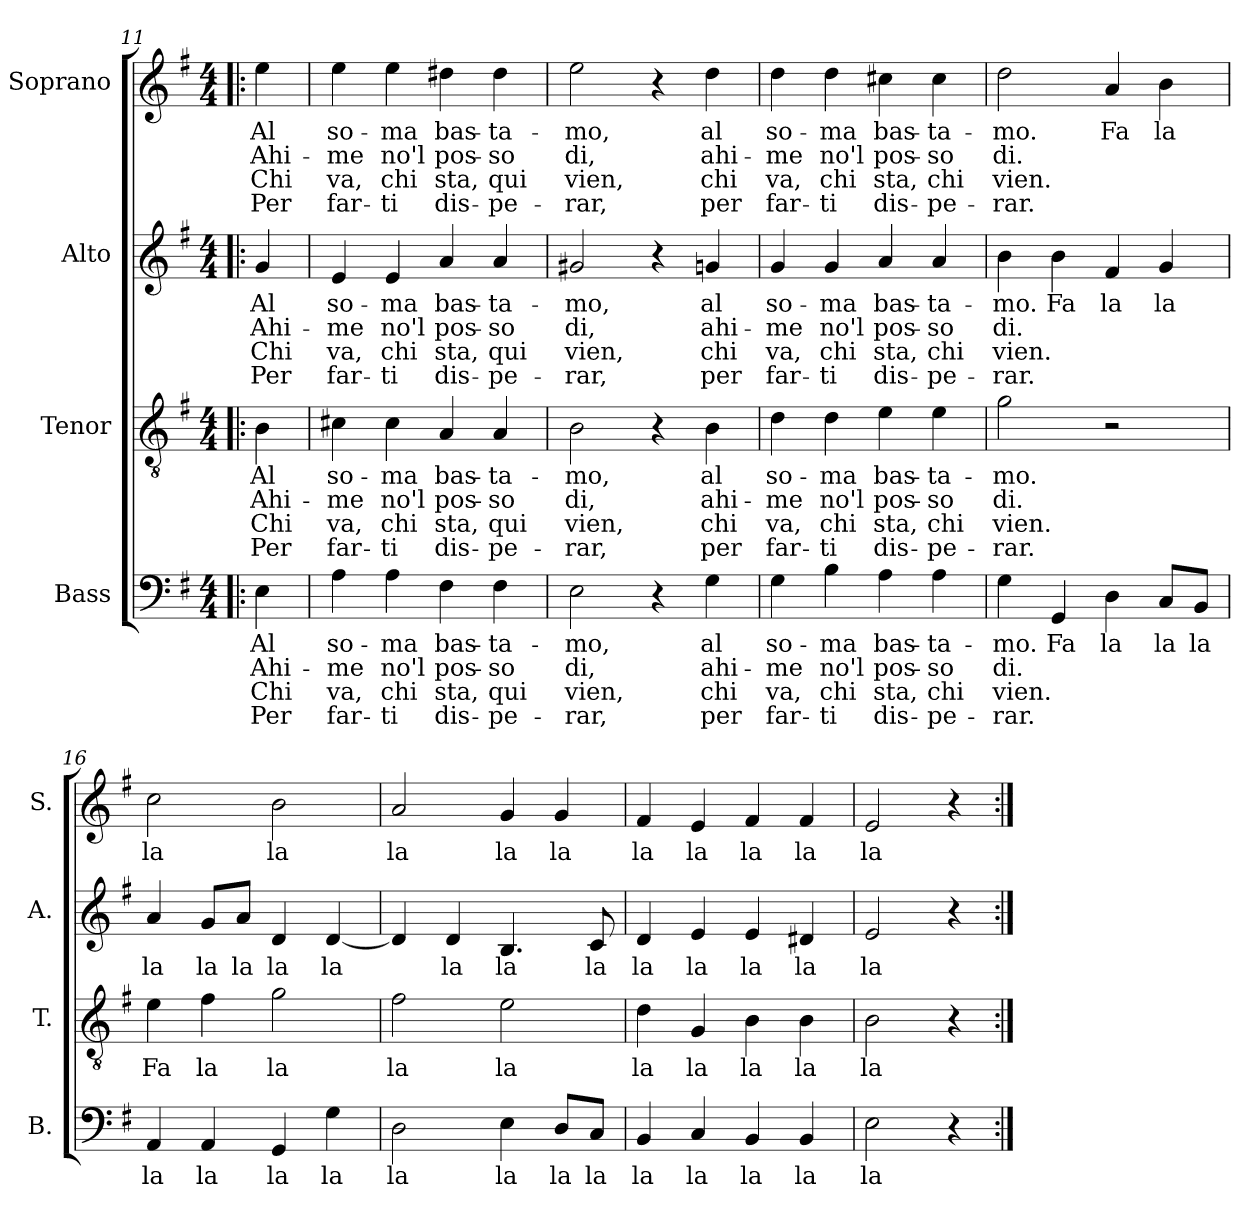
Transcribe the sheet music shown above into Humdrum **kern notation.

**kern	**text	**text	**text	**text	**kern	**text	**text	**text	**text	**kern	**text	**text	**text	**text	**kern	**text	**text	**text	**text
*part4	*part4	*part4	*part4	*part4	*part3	*part3	*part3	*part3	*part3	*part2	*part2	*part2	*part2	*part2	*part1	*part1	*part1	*part1	*part1
*staff4	*staff4	*staff4	*staff4	*staff4	*staff3	*staff3	*staff3	*staff3	*staff3	*staff2	*staff2	*staff2	*staff2	*staff2	*staff1	*staff1	*staff1	*staff1	*staff1
*I"Bass	*	*	*	*	*I"Tenor	*	*	*	*	*I"Alto	*	*	*	*	*I"Soprano	*	*	*	*
*I'B.	*	*	*	*	*I'T.	*	*	*	*	*I'A.	*	*	*	*	*I'S.	*	*	*	*
*clefF4	*	*	*	*	*clefGv2	*	*	*	*	*clefG2	*	*	*	*	*clefG2	*	*	*	*
*k[f#]	*	*	*	*	*k[f#]	*	*	*	*	*k[f#]	*	*	*	*	*k[f#]	*	*	*	*
*M4/4	*	*	*	*	*M4/4	*	*	*	*	*M4/4	*	*	*	*	*M4/4	*	*	*	*
=11!|:	=11!|:	=11!|:	=11!|:	=11!|:	=11!|:	=11!|:	=11!|:	=11!|:	=11!|:	=11!|:	=11!|:	=11!|:	=11!|:	=11!|:	=11!|:	=11!|:	=11!|:	=11!|:	=11!|:
!	!LO:LY:b	!LO:LY:b	!LO:LY:b	!LO:LY:b	!	!LO:LY:b	!LO:LY:b	!LO:LY:b	!LO:LY:b	!	!LO:LY:b	!LO:LY:b	!LO:LY:b	!LO:LY:b	!	!LO:LY:b	!LO:LY:b	!LO:LY:b	!LO:LY:b
4E\	Al	Ahi-	Chi	Per	4B\	Al	Ahi-	Chi	Per	4g/	Al	Ahi-	Chi	Per	4ee\	Al	Ahi-	Chi	Per
=12	=12	=12	=12	=12	=12	=12	=12	=12	=12	=12	=12	=12	=12	=12	=12	=12	=12	=12	=12
!	!LO:LY:b	!LO:LY:b	!LO:LY:b	!LO:LY:b	!	!LO:LY:b	!LO:LY:b	!LO:LY:b	!LO:LY:b	!	!LO:LY:b	!LO:LY:b	!LO:LY:b	!LO:LY:b	!	!LO:LY:b	!LO:LY:b	!LO:LY:b	!LO:LY:b
4A\	so-	-me	va,	far-	4c#X\	so-	-me	va,	far-	4e/	so-	-me	va,	far-	4ee\	so-	-me	va,	far-
!	!LO:LY:b	!LO:LY:b	!LO:LY:b	!LO:LY:b	!	!LO:LY:b	!LO:LY:b	!LO:LY:b	!LO:LY:b	!	!LO:LY:b	!LO:LY:b	!LO:LY:b	!LO:LY:b	!	!LO:LY:b	!LO:LY:b	!LO:LY:b	!LO:LY:b
4A\	-ma	no'l	chi	-ti	4c#\	-ma	no'l	chi	-ti	4e/	-ma	no'l	chi	-ti	4ee\	-ma	no'l	chi	-ti
!	!LO:LY:b	!LO:LY:b	!LO:LY:b	!LO:LY:b	!	!LO:LY:b	!LO:LY:b	!LO:LY:b	!LO:LY:b	!	!LO:LY:b	!LO:LY:b	!LO:LY:b	!LO:LY:b	!	!LO:LY:b	!LO:LY:b	!LO:LY:b	!LO:LY:b
4F#\	bas-	pos-	sta,	dis-	4A/	bas-	pos-	sta,	dis-	4a/	bas-	pos-	sta,	dis-	4dd#X\	bas-	pos-	sta,	dis-
!	!LO:LY:b	!LO:LY:b	!LO:LY:b	!LO:LY:b	!	!LO:LY:b	!LO:LY:b	!LO:LY:b	!LO:LY:b	!	!LO:LY:b	!LO:LY:b	!LO:LY:b	!LO:LY:b	!	!LO:LY:b	!LO:LY:b	!LO:LY:b	!LO:LY:b
4F#\	-ta-	-so	qui	-pe-	4A/	-ta-	-so	qui	-pe-	4a/	-ta-	-so	qui	-pe-	4dd#\	-ta-	-so	qui	-pe-
=13	=13	=13	=13	=13	=13	=13	=13	=13	=13	=13	=13	=13	=13	=13	=13	=13	=13	=13	=13
!	!LO:LY:b	!LO:LY:b	!LO:LY:b	!LO:LY:b	!	!LO:LY:b	!LO:LY:b	!LO:LY:b	!LO:LY:b	!	!LO:LY:b	!LO:LY:b	!LO:LY:b	!LO:LY:b	!	!LO:LY:b	!LO:LY:b	!LO:LY:b	!LO:LY:b
2E\	-mo,	di,	vien,	-rar,	2B\	-mo,	di,	vien,	-rar,	2g#X/	-mo,	di,	vien,	-rar,	2ee\	-mo,	di,	vien,	-rar,
4r	.	.	.	.	4r	.	.	.	.	4r	.	.	.	.	4r	.	.	.	.
!	!LO:LY:b	!LO:LY:b	!LO:LY:b	!LO:LY:b	!	!LO:LY:b	!LO:LY:b	!LO:LY:b	!LO:LY:b	!	!LO:LY:b	!LO:LY:b	!LO:LY:b	!LO:LY:b	!	!LO:LY:b	!LO:LY:b	!LO:LY:b	!LO:LY:b
4G\	al	ahi-	chi	per	4B\	al	ahi-	chi	per	4gn/	al	ahi-	chi	per	4dd\	al	ahi-	chi	per
=14	=14	=14	=14	=14	=14	=14	=14	=14	=14	=14	=14	=14	=14	=14	=14	=14	=14	=14	=14
!	!LO:LY:b	!LO:LY:b	!LO:LY:b	!LO:LY:b	!	!LO:LY:b	!LO:LY:b	!LO:LY:b	!LO:LY:b	!	!LO:LY:b	!LO:LY:b	!LO:LY:b	!LO:LY:b	!	!LO:LY:b	!LO:LY:b	!LO:LY:b	!LO:LY:b
4G\	so-	-me	va,	far-	4d\	so-	-me	va,	far-	4g/	so-	-me	va,	far-	4dd\	so-	-me	va,	far-
!	!LO:LY:b	!LO:LY:b	!LO:LY:b	!LO:LY:b	!	!LO:LY:b	!LO:LY:b	!LO:LY:b	!LO:LY:b	!	!LO:LY:b	!LO:LY:b	!LO:LY:b	!LO:LY:b	!	!LO:LY:b	!LO:LY:b	!LO:LY:b	!LO:LY:b
4B\	-ma	no'l	chi	-ti	4d\	-ma	no'l	chi	-ti	4g/	-ma	no'l	chi	-ti	4dd\	-ma	no'l	chi	-ti
!	!LO:LY:b	!LO:LY:b	!LO:LY:b	!LO:LY:b	!	!LO:LY:b	!LO:LY:b	!LO:LY:b	!LO:LY:b	!	!LO:LY:b	!LO:LY:b	!LO:LY:b	!LO:LY:b	!	!LO:LY:b	!LO:LY:b	!LO:LY:b	!LO:LY:b
4A\	bas-	pos-	sta,	dis-	4e\	bas-	pos-	sta,	dis-	4a/	bas-	pos-	sta,	dis-	4cc#X\	bas-	pos-	sta,	dis-
!	!LO:LY:b	!LO:LY:b	!LO:LY:b	!LO:LY:b	!	!LO:LY:b	!LO:LY:b	!LO:LY:b	!LO:LY:b	!	!LO:LY:b	!LO:LY:b	!LO:LY:b	!LO:LY:b	!	!LO:LY:b	!LO:LY:b	!LO:LY:b	!LO:LY:b
4A\	-ta-	-so	chi	-pe-	4e\	-ta-	-so	chi	-pe-	4a/	-ta-	-so	chi	-pe-	4cc#\	-ta-	-so	chi	-pe-
!!LO:PB:g=z
=15	=15	=15	=15	=15	=15	=15	=15	=15	=15	=15	=15	=15	=15	=15	=15	=15	=15	=15	=15
!	!LO:LY:b	!LO:LY:b	!LO:LY:b	!LO:LY:b	!	!LO:LY:b	!LO:LY:b	!LO:LY:b	!LO:LY:b	!	!LO:LY:b	!LO:LY:b	!LO:LY:b	!LO:LY:b	!	!LO:LY:b	!LO:LY:b	!LO:LY:b	!LO:LY:b
4G\	mo.	di.	vien.	-rar.	2g\	-mo.	di.	vien.	-rar.	4b\	mo.	di.	vien.	-rar.	2dd\	mo.	di.	vien.	-rar.
!	!LO:LY:b	!	!	!	!	!	!	!	!	!	!LO:LY:b	!	!	!	!	!	!	!	!
4GG/	Fa	.	.	.	.	.	.	.	.	4b\	Fa	.	.	.	.	.	.	.	.
!	!LO:LY:b	!	!	!	!	!	!	!	!	!	!LO:LY:b	!	!	!	!	!LO:LY:b	!	!	!
4D\	la	.	.	.	2r	.	.	.	.	4f#/	la	.	.	.	4a/	Fa	.	.	.
!	!LO:LY:b	!	!	!	!	!	!	!	!	!	!LO:LY:b	!	!	!	!	!LO:LY:b	!	!	!
8C/L	la	.	.	.	.	.	.	.	.	4g/	la	.	.	.	4b\	la	.	.	.
!	!LO:LY:b	!	!	!	!	!	!	!	!	!	!	!	!	!	!	!	!	!	!
8BB/J	la	.	.	.	.	.	.	.	.	.	.	.	.	.	.	.	.	.	.
=16	=16	=16	=16	=16	=16	=16	=16	=16	=16	=16	=16	=16	=16	=16	=16	=16	=16	=16	=16
!	!LO:LY:b	!	!	!	!	!LO:LY:b	!	!	!	!	!LO:LY:b	!	!	!	!	!LO:LY:b	!	!	!
4AA/	la	.	.	.	4e\	Fa	.	.	.	4a/	la	.	.	.	2cc\	la	.	.	.
!	!LO:LY:b	!	!	!	!	!LO:LY:b	!	!	!	!	!LO:LY:b	!	!	!	!	!	!	!	!
4AA/	la	.	.	.	4f#\	la	.	.	.	8g/L	la	.	.	.	.	.	.	.	.
!	!	!	!	!	!	!	!	!	!	!	!LO:LY:b	!	!	!	!	!	!	!	!
.	.	.	.	.	.	.	.	.	.	8a/J	la	.	.	.	.	.	.	.	.
!	!LO:LY:b	!	!	!	!	!LO:LY:b	!	!	!	!	!LO:LY:b	!	!	!	!	!LO:LY:b	!	!	!
4GG/	la	.	.	.	2g\	la	.	.	.	4d/	la	.	.	.	2b\	la	.	.	.
!	!LO:LY:b	!	!	!	!	!	!	!	!	!	!LO:LY:b	!	!	!	!	!	!	!	!
4G\	la	.	.	.	.	.	.	.	.	[4d/	la	.	.	.	.	.	.	.	.
=17	=17	=17	=17	=17	=17	=17	=17	=17	=17	=17	=17	=17	=17	=17	=17	=17	=17	=17	=17
!	!LO:LY:b	!	!	!	!	!LO:LY:b	!	!	!	!	!	!	!	!	!	!LO:LY:b	!	!	!
2D\	la	.	.	.	2f#\	la	.	.	.	4d/]	.	.	.	.	2a/	la	.	.	.
!	!	!	!	!	!	!	!	!	!	!	!LO:LY:b	!	!	!	!	!	!	!	!
.	.	.	.	.	.	.	.	.	.	4d/	la	.	.	.	.	.	.	.	.
!	!LO:LY:b	!	!	!	!	!LO:LY:b	!	!	!	!	!LO:LY:b	!	!	!	!	!LO:LY:b	!	!	!
4E\	la	.	.	.	2e\	la	.	.	.	4.B/	la	.	.	.	4g/	la	.	.	.
!	!LO:LY:b	!	!	!	!	!	!	!	!	!	!	!	!	!	!	!LO:LY:b	!	!	!
8D/L	la	.	.	.	.	.	.	.	.	.	.	.	.	.	4g/	la	.	.	.
!	!LO:LY:b	!	!	!	!	!	!	!	!	!	!LO:LY:b	!	!	!	!	!	!	!	!
8C/J	la	.	.	.	.	.	.	.	.	8c/	la	.	.	.	.	.	.	.	.
=18	=18	=18	=18	=18	=18	=18	=18	=18	=18	=18	=18	=18	=18	=18	=18	=18	=18	=18	=18
!	!LO:LY:b	!	!	!	!	!LO:LY:b	!	!	!	!	!LO:LY:b	!	!	!	!	!LO:LY:b	!	!	!
4BB/	la	.	.	.	4d\	la	.	.	.	4d/	la	.	.	.	4f#/	la	.	.	.
!	!LO:LY:b	!	!	!	!	!LO:LY:b	!	!	!	!	!LO:LY:b	!	!	!	!	!LO:LY:b	!	!	!
4C/	la	.	.	.	4G/	la	.	.	.	4e/	la	.	.	.	4e/	la	.	.	.
!	!LO:LY:b	!	!	!	!	!LO:LY:b	!	!	!	!	!LO:LY:b	!	!	!	!	!LO:LY:b	!	!	!
4BB/	la	.	.	.	4B\	la	.	.	.	4e/	la	.	.	.	4f#/	la	.	.	.
!	!LO:LY:b	!	!	!	!	!LO:LY:b	!	!	!	!	!LO:LY:b	!	!	!	!	!LO:LY:b	!	!	!
4BB/	la	.	.	.	4B\	la	.	.	.	4d#X/	la	.	.	.	4f#/	la	.	.	.
=19	=19	=19	=19	=19	=19	=19	=19	=19	=19	=19	=19	=19	=19	=19	=19	=19	=19	=19	=19
!	!LO:LY:b	!	!	!	!	!LO:LY:b	!	!	!	!	!LO:LY:b	!	!	!	!	!LO:LY:b	!	!	!
2E\	la	.	.	.	2B\	la	.	.	.	2e/	la	.	.	.	2e/	la	.	.	.
4r	.	.	.	.	4r	.	.	.	.	4r	.	.	.	.	4r	.	.	.	.
=:|!	=:|!	=:|!	=:|!	=:|!	=:|!	=:|!	=:|!	=:|!	=:|!	=:|!	=:|!	=:|!	=:|!	=:|!	=:|!	=:|!	=:|!	=:|!	=:|!
*-	*-	*-	*-	*-	*-	*-	*-	*-	*-	*-	*-	*-	*-	*-	*-	*-	*-	*-	*-
